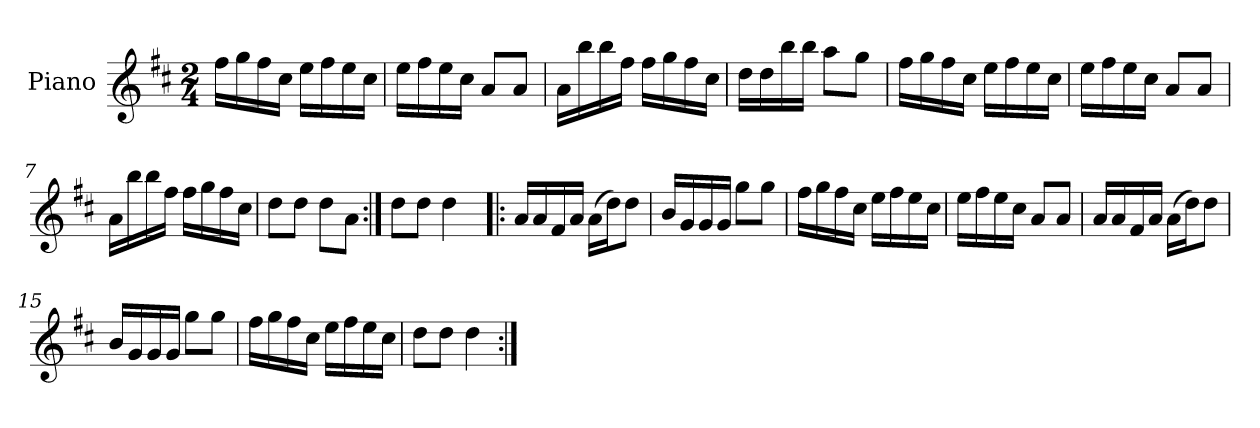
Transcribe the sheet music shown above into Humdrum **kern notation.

**kern
*part1
*staff1
*I"Piano
*I'Pno.
*clefG2
*k[f#c#]
*M2/4
=1
16ff#\LL
16gg\
16ff#\
16cc#\JJ
16ee\LL
16ff#\
16ee\
16cc#\JJ
=2
16ee\LL
16ff#\
16ee\
16cc#\JJ
8a/L
8a/J
=3
16a\LL
16bb\
16bb\
16ff#\JJ
16ff#\LL
16gg\
16ff#\
16cc#\JJ
=4
16dd\LL
16dd\
16bb\
16bb\JJ
8aa\L
8gg\J
!!LO:LB:g=z
=5
16ff#\LL
16gg\
16ff#\
16cc#\JJ
16ee\LL
16ff#\
16ee\
16cc#\JJ
=6
16ee\LL
16ff#\
16ee\
16cc#\JJ
8a/L
8a/J
=7
16a\LL
16bb\
16bb\
16ff#\JJ
16ff#\LL
16gg\
16ff#\
16cc#\JJ
=8
8dd\L
8dd\J
8dd\L
8a\J
=9:|!
8dd\L
8dd\J
4dd\
!!LO:LB:g=z
=10!|:
16a/LL
16a/
16f#/
16a/JJ
(16a\LL
16dd\J)
8dd\J
=11
16b/LL
16g/
16g/
16g/JJ
8gg\L
8gg\J
=12
16ff#\LL
16gg\
16ff#\
16cc#\JJ
16ee\LL
16ff#\
16ee\
16cc#\JJ
=13
16ee\LL
16ff#\
16ee\
16cc#\JJ
8a/L
8a/J
!!LO:LB:g=z
=14
16a/LL
16a/
16f#/
16a/JJ
(16a\LL
16dd\J)
8dd\J
=15
16b/LL
16g/
16g/
16g/JJ
8gg\L
8gg\J
=16
16ff#\LL
16gg\
16ff#\
16cc#\JJ
16ee\LL
16ff#\
16ee\
16cc#\JJ
=17
8dd\L
8dd\J
4dd\
=:|!
*-
